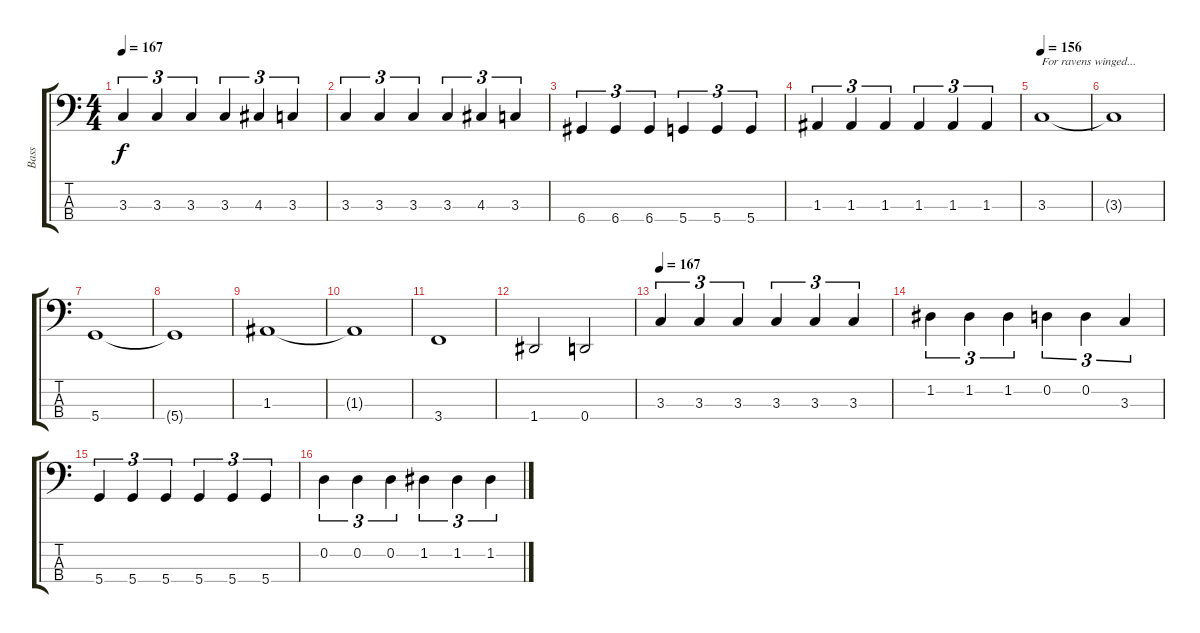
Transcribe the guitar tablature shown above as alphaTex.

\track ("Bass" "Bass") {instrument electricbasspick}
\staff {score tabs}
\tuning (G2 D2 A1 D1) {hide}
\ts (4 4)
\tempo 167
\clef f4
\ks c
3.3.4{tu (3 2) dy f} 3.3.4{tu (3 2)} 3.3.4{tu (3 2)} 3.3.4{tu (3 2)} 4.3.4{tu (3 2)} 3.3.4{tu (3 2)} |
3.3.4{tu (3 2)} 3.3.4{tu (3 2)} 3.3.4{tu (3 2)} 3.3.4{tu (3 2)} 4.3.4{tu (3 2)} 3.3.4{tu (3 2)} |
6.4.4{tu (3 2)} 6.4.4{tu (3 2)} 6.4.4{tu (3 2)} 5.4.4{tu (3 2)} 5.4.4{tu (3 2)} 5.4.4{tu (3 2)} |
1.3.4{tu (3 2)} 1.3.4{tu (3 2)} 1.3.4{tu (3 2)} 1.3.4{tu (3 2)} 1.3.4{tu (3 2)} 1.3.4{tu (3 2)} |
\tempo 156
3.3.1{txt "For ravens winged..."} |
3.3{t}.1 |
5.4.1 |
5.4{t}.1 |
1.3.1 |
1.3{t}.1 |
3.4.1 |
1.4.2 0.4.2 |
\tempo 167
3.3.4{tu (3 2)} 3.3.4{tu (3 2)} 3.3.4{tu (3 2)} 3.3.4{tu (3 2)} 3.3.4{tu (3 2)} 3.3.4{tu (3 2)} |
1.2.4{tu (3 2)} 1.2.4{tu (3 2)} 1.2.4{tu (3 2)} 0.2.4{tu (3 2)} 0.2.4{tu (3 2)} 3.3.4{tu (3 2)} |
5.4.4{tu (3 2)} 5.4.4{tu (3 2)} 5.4.4{tu (3 2)} 5.4.4{tu (3 2)} 5.4.4{tu (3 2)} 5.4.4{tu (3 2)} |
0.2.4{tu (3 2)} 0.2.4{tu (3 2)} 0.2.4{tu (3 2)} 1.2.4{tu (3 2)} 1.2.4{tu (3 2)} 1.2.4{tu (3 2)}
